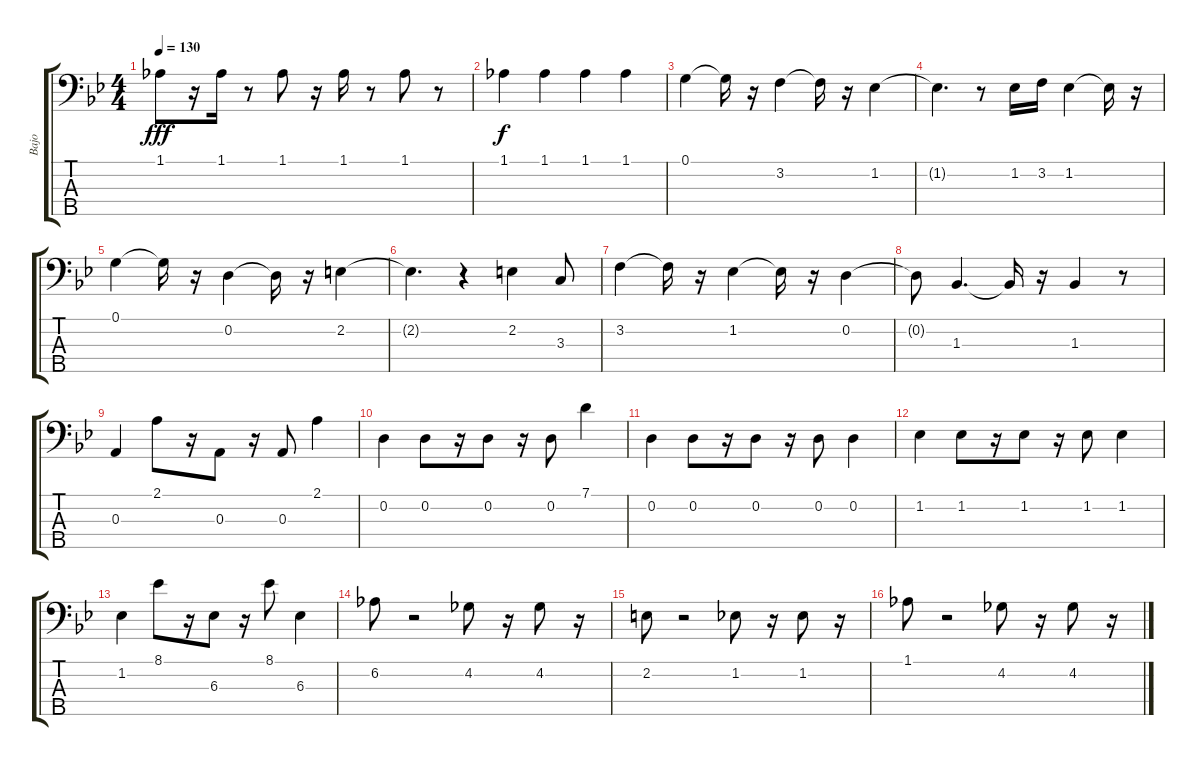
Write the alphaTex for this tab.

\track ("Bajo" "Bajo") {instrument electricbassfinger}
\staff {score tabs}
\tuning (G2 D2 A1 E1 B0) {hide}
\ts (4 4)
\tempo 130
\clef f4
\ks gminor
1.1.8{dy fff} r.16 1.1.16 r.8 1.1.8 r.16 1.1.16 r.8 1.1.8 r.8 |
1.1.4{dy f} 1.1.4 1.1.4 1.1.4 |
0.1.4 0.1{t}.16 r.16 3.2.4 3.2{t}.16 r.16 1.2.4 |
1.2{t}.4{d} r.8 1.2.16 3.2.16 1.2.4 1.2{t}.16 r.16 |
0.1.4 0.1{t}.16 r.16 0.2.4 0.2{t}.16 r.16 2.2.4 |
2.2{t}.4{d} r.4 2.2.4 3.3.8 |
3.2.4 3.2{t}.16 r.16 1.2.4 1.2{t}.16 r.16 0.2.4 |
0.2{t}.8 1.3.4{d} 1.3{t}.16 r.16 1.3.4 r.8 |
0.3.4 2.1.8 r.16 0.3.8 r.16 0.3.8 2.1.4 |
0.2.4 0.2.8 r.16 0.2.8 r.16 0.2.8 7.1.4 |
0.2.4 0.2.8 r.16 0.2.8 r.16 0.2.8 0.2.4 |
1.2.4 1.2.8 r.16 1.2.8 r.16 1.2.8 1.2.4 |
1.2.4 8.1.8 r.16 6.3.8 r.16 8.1.8 6.3.4 |
6.2.8 r.2 4.2.8 r.16 4.2.8 r.16 |
2.2.8 r.2 1.2.8 r.16 1.2.8 r.16 |
1.1.8 r.2 4.2.8 r.16 4.2.8 r.16
